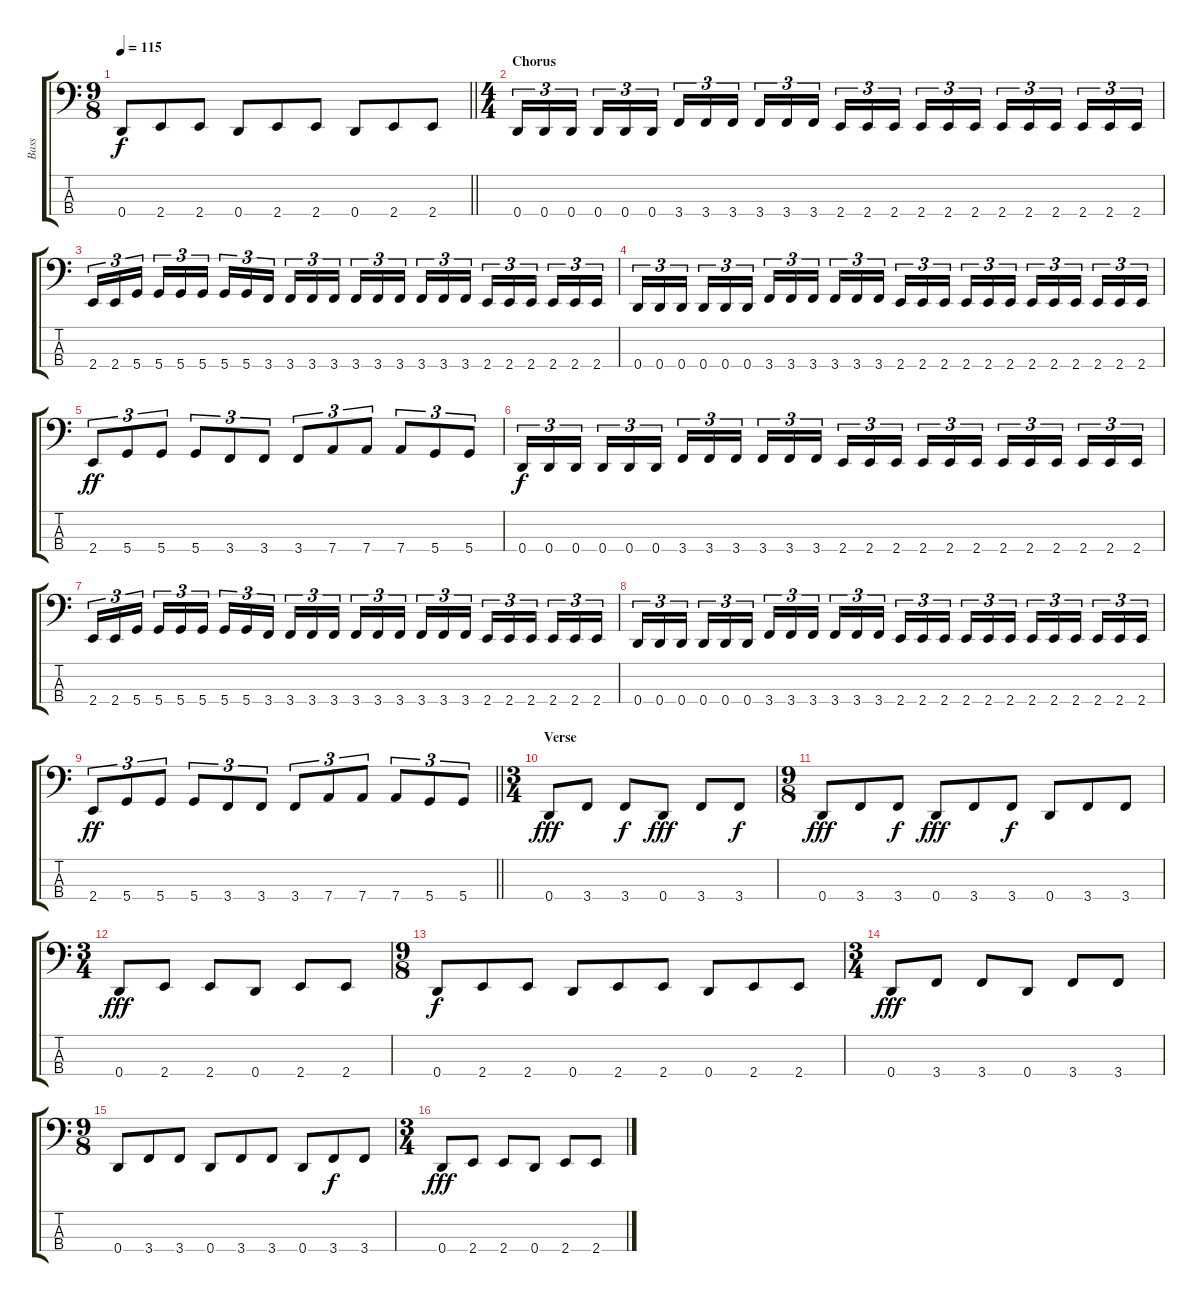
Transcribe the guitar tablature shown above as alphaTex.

\track ("Bass" "Bass") {instrument electricbasspick}
\staff {score tabs}
\tuning (F2 C2 G1 D1) {hide}
\ts (9 8)
\tempo 115
\clef f4
\barLineRight lightlight
\ks c
0.4.8{dy f} 2.4.8 2.4.8 0.4.8 2.4.8 2.4.8 0.4.8 2.4.8 2.4.8 |
\ts (4 4)
\section ("" "Chorus")
0.4.16{tu (3 2)} 0.4.16{tu (3 2)} 0.4.16{tu (3 2) beam splitsecondary} 0.4.16{tu (3 2)} 0.4.16{tu (3 2)} 0.4.16{tu (3 2)} 3.4.16{tu (3 2)} 3.4.16{tu (3 2)} 3.4.16{tu (3 2) beam splitsecondary} 3.4.16{tu (3 2)} 3.4.16{tu (3 2)} 3.4.16{tu (3 2)} 2.4.16{tu (3 2)} 2.4.16{tu (3 2)} 2.4.16{tu (3 2) beam splitsecondary} 2.4.16{tu (3 2)} 2.4.16{tu (3 2)} 2.4.16{tu (3 2)} 2.4.16{tu (3 2)} 2.4.16{tu (3 2)} 2.4.16{tu (3 2) beam splitsecondary} 2.4.16{tu (3 2)} 2.4.16{tu (3 2)} 2.4.16{tu (3 2)} |
2.4.16{tu (3 2)} 2.4.16{tu (3 2)} 5.4.16{tu (3 2) beam splitsecondary} 5.4.16{tu (3 2)} 5.4.16{tu (3 2)} 5.4.16{tu (3 2)} 5.4.16{tu (3 2)} 5.4.16{tu (3 2)} 3.4.16{tu (3 2) beam splitsecondary} 3.4.16{tu (3 2)} 3.4.16{tu (3 2)} 3.4.16{tu (3 2)} 3.4.16{tu (3 2)} 3.4.16{tu (3 2)} 3.4.16{tu (3 2) beam splitsecondary} 3.4.16{tu (3 2)} 3.4.16{tu (3 2)} 3.4.16{tu (3 2)} 2.4.16{tu (3 2)} 2.4.16{tu (3 2)} 2.4.16{tu (3 2) beam splitsecondary} 2.4.16{tu (3 2)} 2.4.16{tu (3 2)} 2.4.16{tu (3 2)} |
0.4.16{tu (3 2)} 0.4.16{tu (3 2)} 0.4.16{tu (3 2) beam splitsecondary} 0.4.16{tu (3 2)} 0.4.16{tu (3 2)} 0.4.16{tu (3 2)} 3.4.16{tu (3 2)} 3.4.16{tu (3 2)} 3.4.16{tu (3 2) beam splitsecondary} 3.4.16{tu (3 2)} 3.4.16{tu (3 2)} 3.4.16{tu (3 2)} 2.4.16{tu (3 2)} 2.4.16{tu (3 2)} 2.4.16{tu (3 2) beam splitsecondary} 2.4.16{tu (3 2)} 2.4.16{tu (3 2)} 2.4.16{tu (3 2)} 2.4.16{tu (3 2)} 2.4.16{tu (3 2)} 2.4.16{tu (3 2) beam splitsecondary} 2.4.16{tu (3 2)} 2.4.16{tu (3 2)} 2.4.16{tu (3 2)} |
2.4.8{tu (3 2) dy ff} 5.4.8{tu (3 2)} 5.4.8{tu (3 2)} 5.4.8{tu (3 2)} 3.4.8{tu (3 2)} 3.4.8{tu (3 2)} 3.4.8{tu (3 2)} 7.4.8{tu (3 2)} 7.4.8{tu (3 2)} 7.4.8{tu (3 2)} 5.4.8{tu (3 2)} 5.4.8{tu (3 2)} |
0.4.16{tu (3 2) dy f} 0.4.16{tu (3 2)} 0.4.16{tu (3 2) beam splitsecondary} 0.4.16{tu (3 2)} 0.4.16{tu (3 2)} 0.4.16{tu (3 2)} 3.4.16{tu (3 2)} 3.4.16{tu (3 2)} 3.4.16{tu (3 2) beam splitsecondary} 3.4.16{tu (3 2)} 3.4.16{tu (3 2)} 3.4.16{tu (3 2)} 2.4.16{tu (3 2)} 2.4.16{tu (3 2)} 2.4.16{tu (3 2) beam splitsecondary} 2.4.16{tu (3 2)} 2.4.16{tu (3 2)} 2.4.16{tu (3 2)} 2.4.16{tu (3 2)} 2.4.16{tu (3 2)} 2.4.16{tu (3 2) beam splitsecondary} 2.4.16{tu (3 2)} 2.4.16{tu (3 2)} 2.4.16{tu (3 2)} |
2.4.16{tu (3 2)} 2.4.16{tu (3 2)} 5.4.16{tu (3 2) beam splitsecondary} 5.4.16{tu (3 2)} 5.4.16{tu (3 2)} 5.4.16{tu (3 2)} 5.4.16{tu (3 2)} 5.4.16{tu (3 2)} 3.4.16{tu (3 2) beam splitsecondary} 3.4.16{tu (3 2)} 3.4.16{tu (3 2)} 3.4.16{tu (3 2)} 3.4.16{tu (3 2)} 3.4.16{tu (3 2)} 3.4.16{tu (3 2) beam splitsecondary} 3.4.16{tu (3 2)} 3.4.16{tu (3 2)} 3.4.16{tu (3 2)} 2.4.16{tu (3 2)} 2.4.16{tu (3 2)} 2.4.16{tu (3 2) beam splitsecondary} 2.4.16{tu (3 2)} 2.4.16{tu (3 2)} 2.4.16{tu (3 2)} |
0.4.16{tu (3 2)} 0.4.16{tu (3 2)} 0.4.16{tu (3 2) beam splitsecondary} 0.4.16{tu (3 2)} 0.4.16{tu (3 2)} 0.4.16{tu (3 2)} 3.4.16{tu (3 2)} 3.4.16{tu (3 2)} 3.4.16{tu (3 2) beam splitsecondary} 3.4.16{tu (3 2)} 3.4.16{tu (3 2)} 3.4.16{tu (3 2)} 2.4.16{tu (3 2)} 2.4.16{tu (3 2)} 2.4.16{tu (3 2) beam splitsecondary} 2.4.16{tu (3 2)} 2.4.16{tu (3 2)} 2.4.16{tu (3 2)} 2.4.16{tu (3 2)} 2.4.16{tu (3 2)} 2.4.16{tu (3 2) beam splitsecondary} 2.4.16{tu (3 2)} 2.4.16{tu (3 2)} 2.4.16{tu (3 2)} |
\barLineRight lightlight
2.4.8{tu (3 2) dy ff} 5.4.8{tu (3 2)} 5.4.8{tu (3 2)} 5.4.8{tu (3 2)} 3.4.8{tu (3 2)} 3.4.8{tu (3 2)} 3.4.8{tu (3 2)} 7.4.8{tu (3 2)} 7.4.8{tu (3 2)} 7.4.8{tu (3 2)} 5.4.8{tu (3 2)} 5.4.8{tu (3 2)} |
\ts (3 4)
\section ("" "Verse")
0.4.8{dy fff} 3.4.8 3.4.8{dy f} 0.4.8{dy fff} 3.4.8 3.4.8{dy f} |
\ts (9 8)
0.4.8{dy fff} 3.4.8 3.4.8{dy f} 0.4.8{dy fff} 3.4.8 3.4.8{dy f} 0.4.8 3.4.8 3.4.8 |
\ts (3 4)
0.4.8{dy fff} 2.4.8 2.4.8 0.4.8 2.4.8 2.4.8 |
\ts (9 8)
0.4.8{dy f} 2.4.8 2.4.8 0.4.8 2.4.8 2.4.8 0.4.8 2.4.8 2.4.8 |
\ts (3 4)
0.4.8{dy fff} 3.4.8 3.4.8 0.4.8 3.4.8 3.4.8 |
\ts (9 8)
0.4.8 3.4.8 3.4.8 0.4.8 3.4.8 3.4.8 0.4.8 3.4.8{dy f} 3.4.8 |
\ts (3 4)
0.4.8{dy fff} 2.4.8 2.4.8 0.4.8 2.4.8 2.4.8
